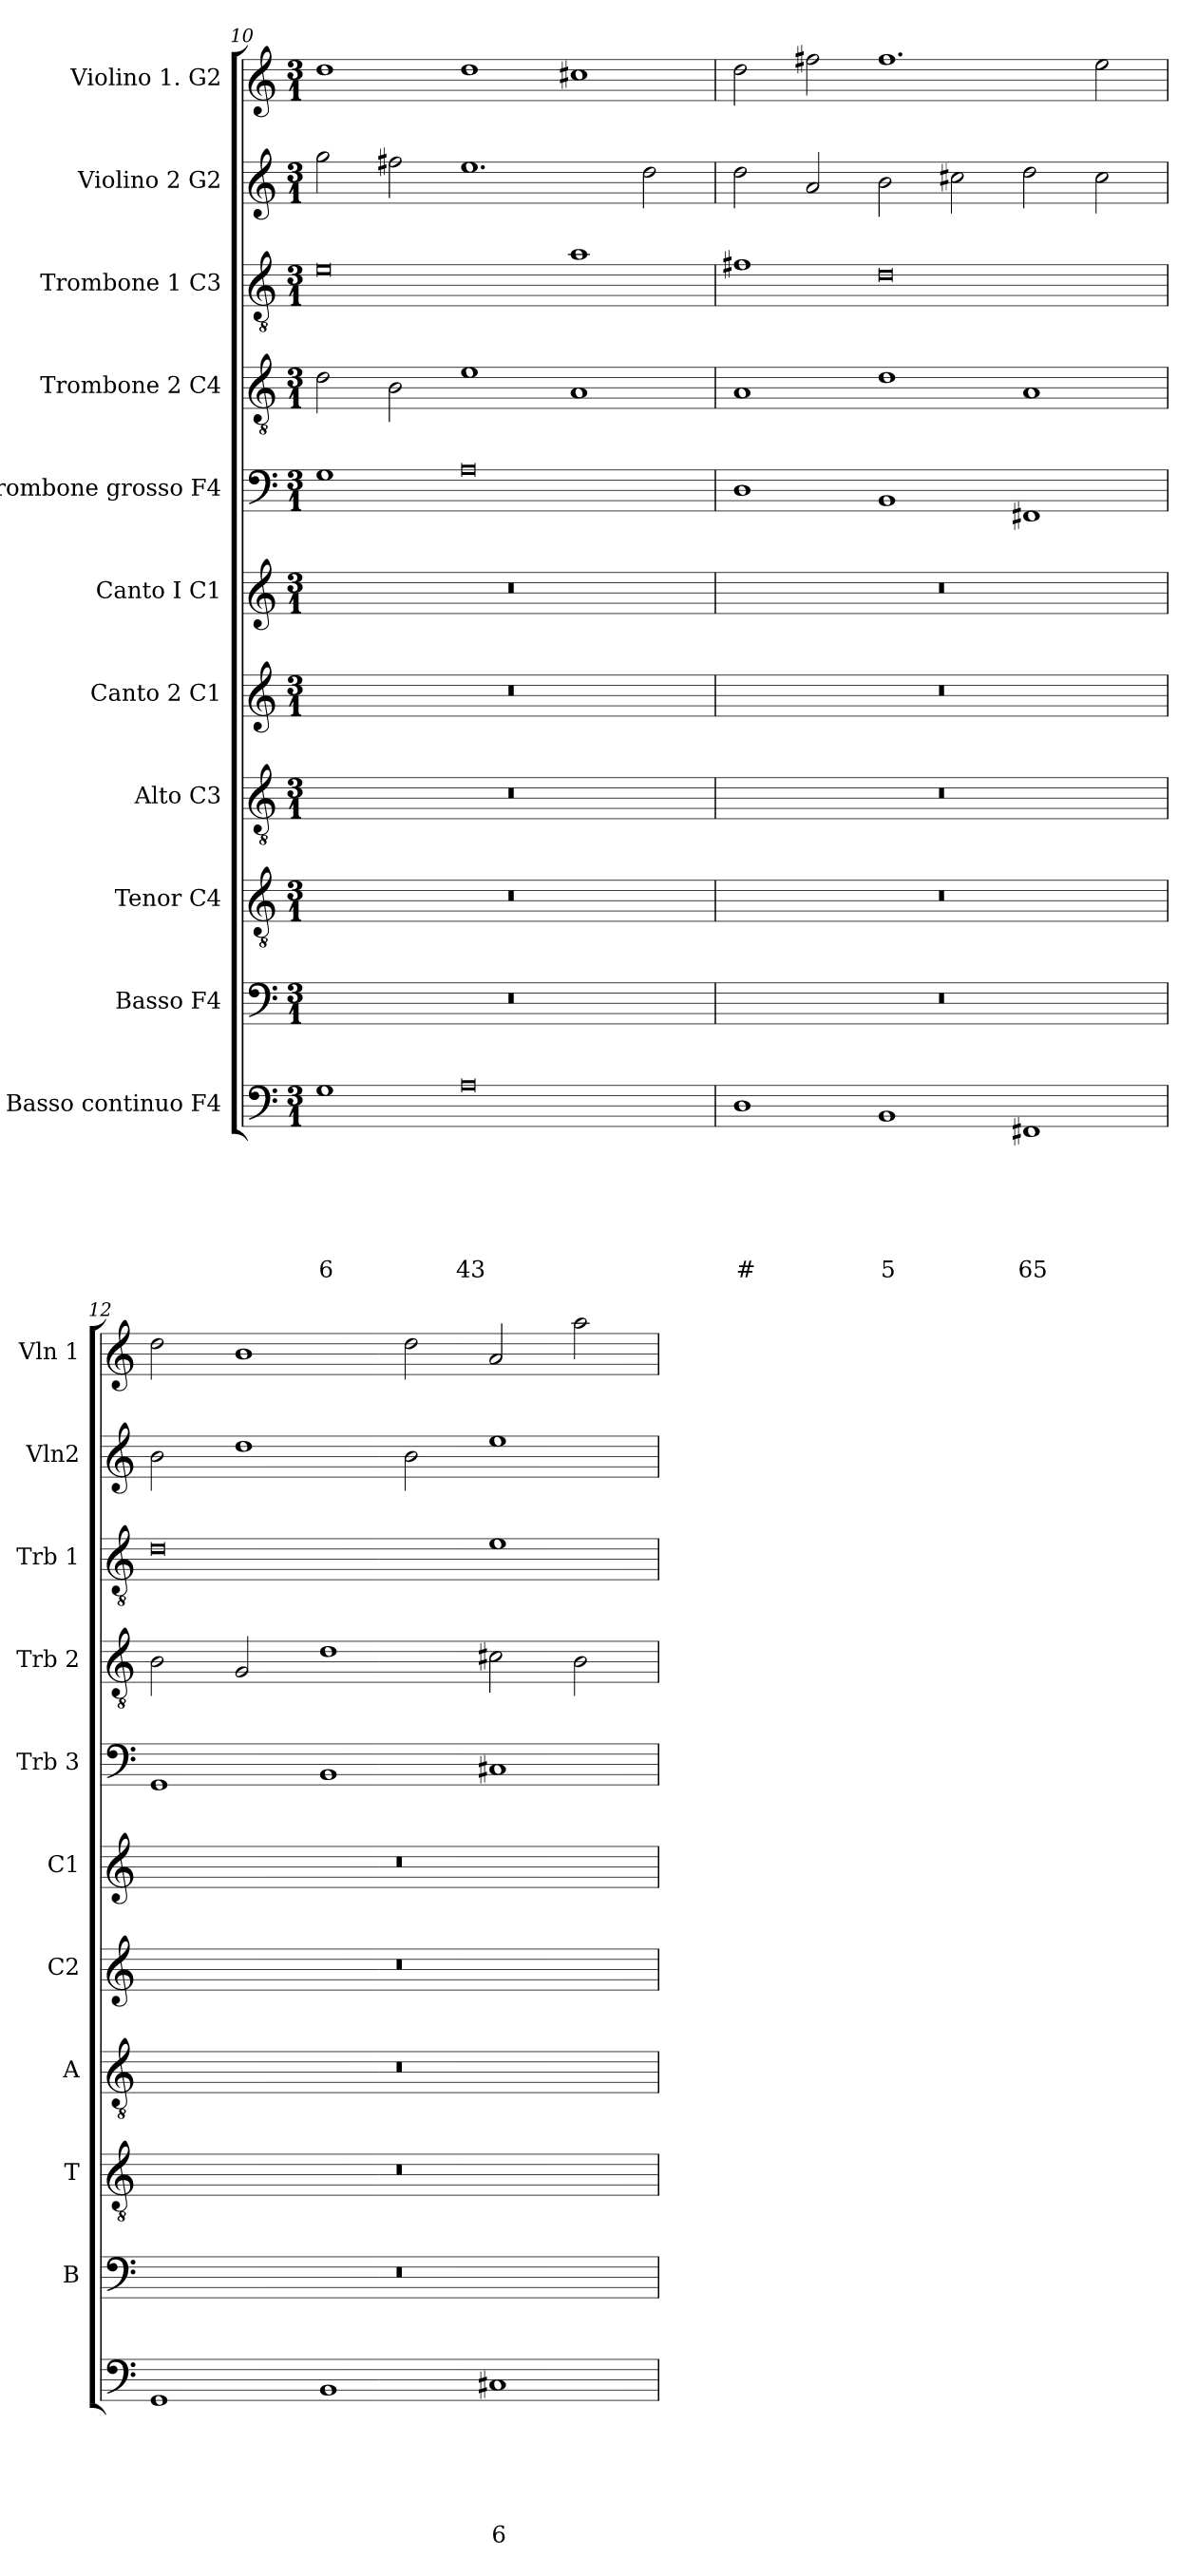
**kern	**text	**text	**text	**text	**text	**text	**kern	**kern	**kern	**kern	**kern	**kern	**kern	**kern	**kern	**kern
*part11	*part11	*part11	*part11	*part11	*part11	*part11	*part10	*part9	*part8	*part7	*part6	*part5	*part4	*part3	*part2	*part1
*staff11	*staff11	*staff11	*staff11	*staff11	*staff11	*staff11	*staff10	*staff9	*staff8	*staff7	*staff6	*staff5	*staff4	*staff3	*staff2	*staff1
*I"Basso continuo F4	*	*	*	*	*	*	*I"Basso F4	*I"Tenor C4	*I"Alto C3	*I"Canto 2 C1	*I"Canto I C1	*I"Trombone grosso F4	*I"Trombone 2 C4	*I"Trombone 1 C3	*I"Violino 2 G2	*I"Violino 1. G2
*	*	*	*	*	*	*	*I'B	*I'T	*I'A	*I'C2	*I'C1	*I'Trb 3	*I'Trb 2	*I'Trb 1	*I'Vln2	*I'Vln 1
*clefF4	*	*	*	*	*	*	*clefF4	*clefGv2	*clefGv2	*clefG2	*clefG2	*clefF4	*clefGv2	*clefGv2	*clefG2	*clefG2
*k[]	*	*	*	*	*	*	*k[]	*k[]	*k[]	*k[]	*k[]	*k[]	*k[]	*k[]	*k[]	*k[]
*C:	*	*	*	*	*	*	*C:	*C:	*C:	*C:	*C:	*C:	*C:	*C:	*C:	*C:
*M3/1	*	*	*	*	*	*	*M3/1	*M3/1	*M3/1	*M3/1	*M3/1	*M3/1	*M3/1	*M3/1	*M3/1	*M3/1
=10	=10	=10	=10	=10	=10	=10	=10	=10	=10	=10	=10	=10	=10	=10	=10	=10
!	!	!	!	!	!	!LO:LY:b	!	!	!	!	!	!	!	!	!	!
1G	.	.	.	.	.	6	0.r	0.r	0.r	0.r	0.r	1G	2d\	0e	2gg\	1dd
.	.	.	.	.	.	.	.	.	.	.	.	.	2B\	.	2ff#X\	.
!	!	!	!	!	!	!LO:LY:b	!	!	!	!	!	!	!	!	!	!
0A	.	.	.	.	.	43	.	.	.	.	.	0A	1e	.	1.ee	1dd
.	.	.	.	.	.	.	.	.	.	.	.	.	1A	1a	.	1cc#X
.	.	.	.	.	.	.	.	.	.	.	.	.	.	.	2dd\	.
=11	=11	=11	=11	=11	=11	=11	=11	=11	=11	=11	=11	=11	=11	=11	=11	=11
!	!	!	!	!	!	!LO:LY:b	!	!	!	!	!	!	!	!	!	!
1D	.	.	.	.	.	#	0.r	0.r	0.r	0.r	0.r	1D	1A	1f#X	2dd\	2dd\
.	.	.	.	.	.	.	.	.	.	.	.	.	.	.	2a/	2ff#X\
!	!	!	!	!	!	!LO:LY:b	!	!	!	!	!	!	!	!	!	!
1BB	.	.	.	.	.	5	.	.	.	.	.	1BB	1d	0d	2b\	1.ff#
.	.	.	.	.	.	.	.	.	.	.	.	.	.	.	2cc#X\	.
!	!	!	!	!	!	!LO:LY:b	!	!	!	!	!	!	!	!	!	!
1FF#X	.	.	.	.	.	65	.	.	.	.	.	1FF#X	1A	.	2dd\	.
.	.	.	.	.	.	.	.	.	.	.	.	.	.	.	2cc#\	2ee\
=12	=12	=12	=12	=12	=12	=12	=12	=12	=12	=12	=12	=12	=12	=12	=12	=12
1GG	.	.	.	.	.	.	0.r	0.r	0.r	0.r	0.r	1GG	2B\	0d	2b\	2dd\
.	.	.	.	.	.	.	.	.	.	.	.	.	2G/	.	1dd	1b
1BB	.	.	.	.	.	.	.	.	.	.	.	1BB	1d	.	.	.
.	.	.	.	.	.	.	.	.	.	.	.	.	.	.	2b\	2dd\
!	!	!	!	!	!	!LO:LY:b	!	!	!	!	!	!	!	!	!	!
1C#X	.	.	.	.	.	6	.	.	.	.	.	1C#X	2c#X\	1e	1ee	2a/
.	.	.	.	.	.	.	.	.	.	.	.	.	2B\	.	.	2aa\
=	=	=	=	=	=	=	=	=	=	=	=	=	=	=	=	=
*-	*-	*-	*-	*-	*-	*-	*-	*-	*-	*-	*-	*-	*-	*-	*-	*-
